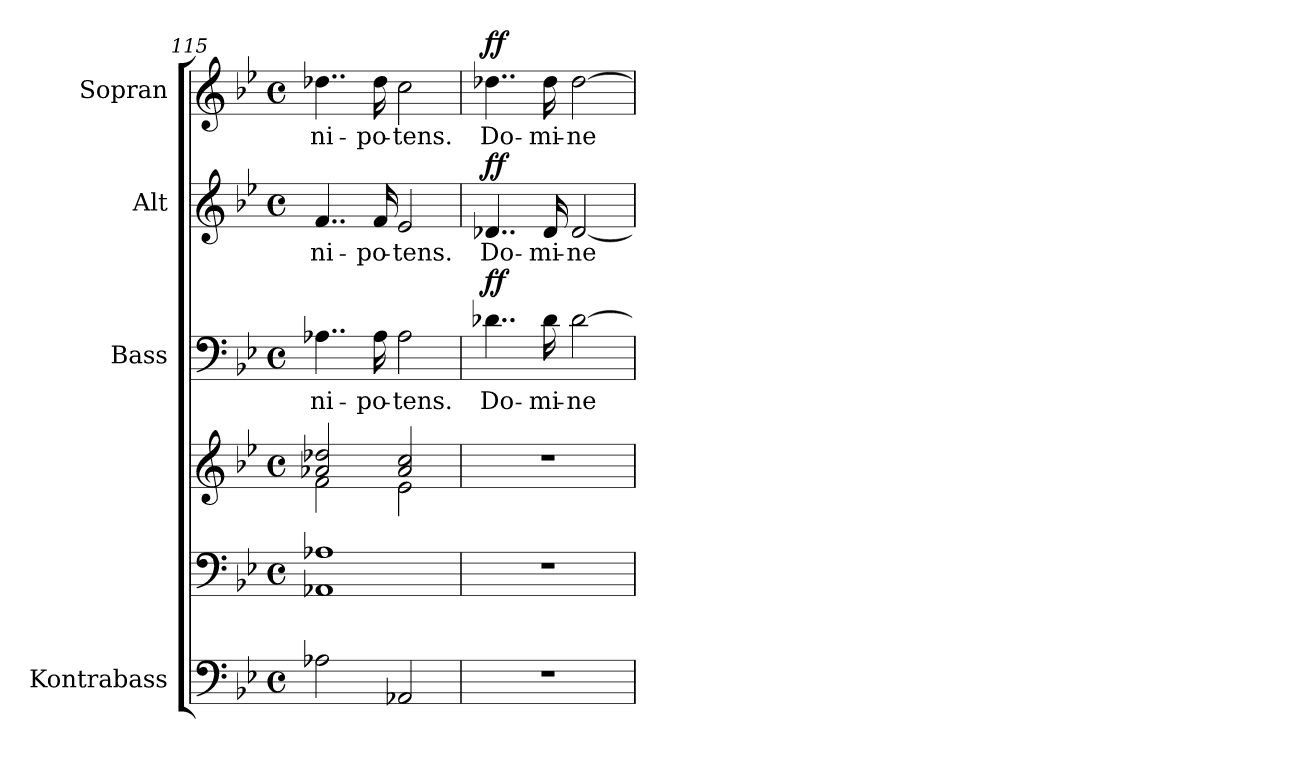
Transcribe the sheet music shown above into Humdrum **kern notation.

**kern	**kern	**kern	**kern	**text	**dynam	**kern	**text	**dynam	**kern	**text	**dynam
*part5	*part4	*part4	*part3	*part3	*part3	*part2	*part2	*part2	*part1	*part1	*part1
*staff6	*staff5	*staff4	*staff3	*staff3	*staff3	*staff2	*staff2	*staff2	*staff1	*staff1	*staff1
*I"Kontrabass	*	*	*I"Bass	*	*	*I"Alt	*	*	*I"Sopran	*	*
*I'Kb.	*	*	*I'B.	*	*	*I'A.	*	*	*I'S.	*	*
*clefF4	*clefF4	*clefG2	*clefF4	*	*	*clefG2	*	*	*clefG2	*	*
*ITrd7c12	*	*	*	*	*	*	*	*	*	*	*
*k[b-e-]	*k[b-e-]	*k[b-e-]	*k[b-e-]	*	*	*k[b-e-]	*	*	*k[b-e-]	*	*
*B-:	*B-:	*B-:	*B-:	*	*	*B-:	*	*	*B-:	*	*
*M4/4	*M4/4	*M4/4	*M4/4	*	*	*M4/4	*	*	*M4/4	*	*
*met(c)	*met(c)	*met(c)	*met(c)	*	*	*met(c)	*	*	*met(c)	*	*
=115	=115	=115	=115	=115	=115	=115	=115	=115	=115	=115	=115
*	*	*^	*	*	*	*	*	*	*	*	*
!	!	!	!	!	!LO:LY:b	!	!	!LO:LY:b	!	!	!LO:LY:b	!
2AA-X\	1AA-X 1A-X	2a-X/ 2dd-X/	2f\	4..A-X\	-ni-	.	4..f/	-ni-	.	4..dd-X\	-ni-	.
!	!	!	!	!	!LO:LY:b	!	!	!LO:LY:b	!	!	!LO:LY:b	!
.	.	.	.	16A-\	-po-	.	16f/	-po-	.	16dd-\	-po-	.
!	!	!	!	!	!LO:LY:b	!	!	!LO:LY:b	!	!	!LO:LY:b	!
2AAA-X/	.	2a-/ 2cc/	2e-\	2A-\	-tens.	.	2e-/	-tens.	.	2cc\	-tens.	.
=116	=116	=116	=116	=116	=116	=116	=116	=116	=116	=116	=116	=116
!	!	!	!	!	!LO:LY:b	!LO:DY:a	!	!LO:LY:b	!LO:DY:a	!	!LO:LY:b	!LO:DY:a
*	*	*v	*v	*	*	*	*	*	*	*	*	*
1r	1r	1r	4..d-X\	Do-	ff	4..d-X/	Do-	ff	4..dd-X\	Do-	ff
!	!	!	!	!LO:LY:b	!	!	!LO:LY:b	!	!	!LO:LY:b	!
.	.	.	16d-\	-mi-	.	16d-/	-mi-	.	16dd-\	-mi-	.
!	!	!	!	!LO:LY:b	!	!	!LO:LY:b	!	!	!LO:LY:b	!
.	.	.	[2d-\	-ne	.	[2d-/	-ne	.	[2dd-\	-ne	.
=	=	=	=	=	=	=	=	=	=	=	=
*-	*-	*-	*-	*-	*-	*-	*-	*-	*-	*-	*-
